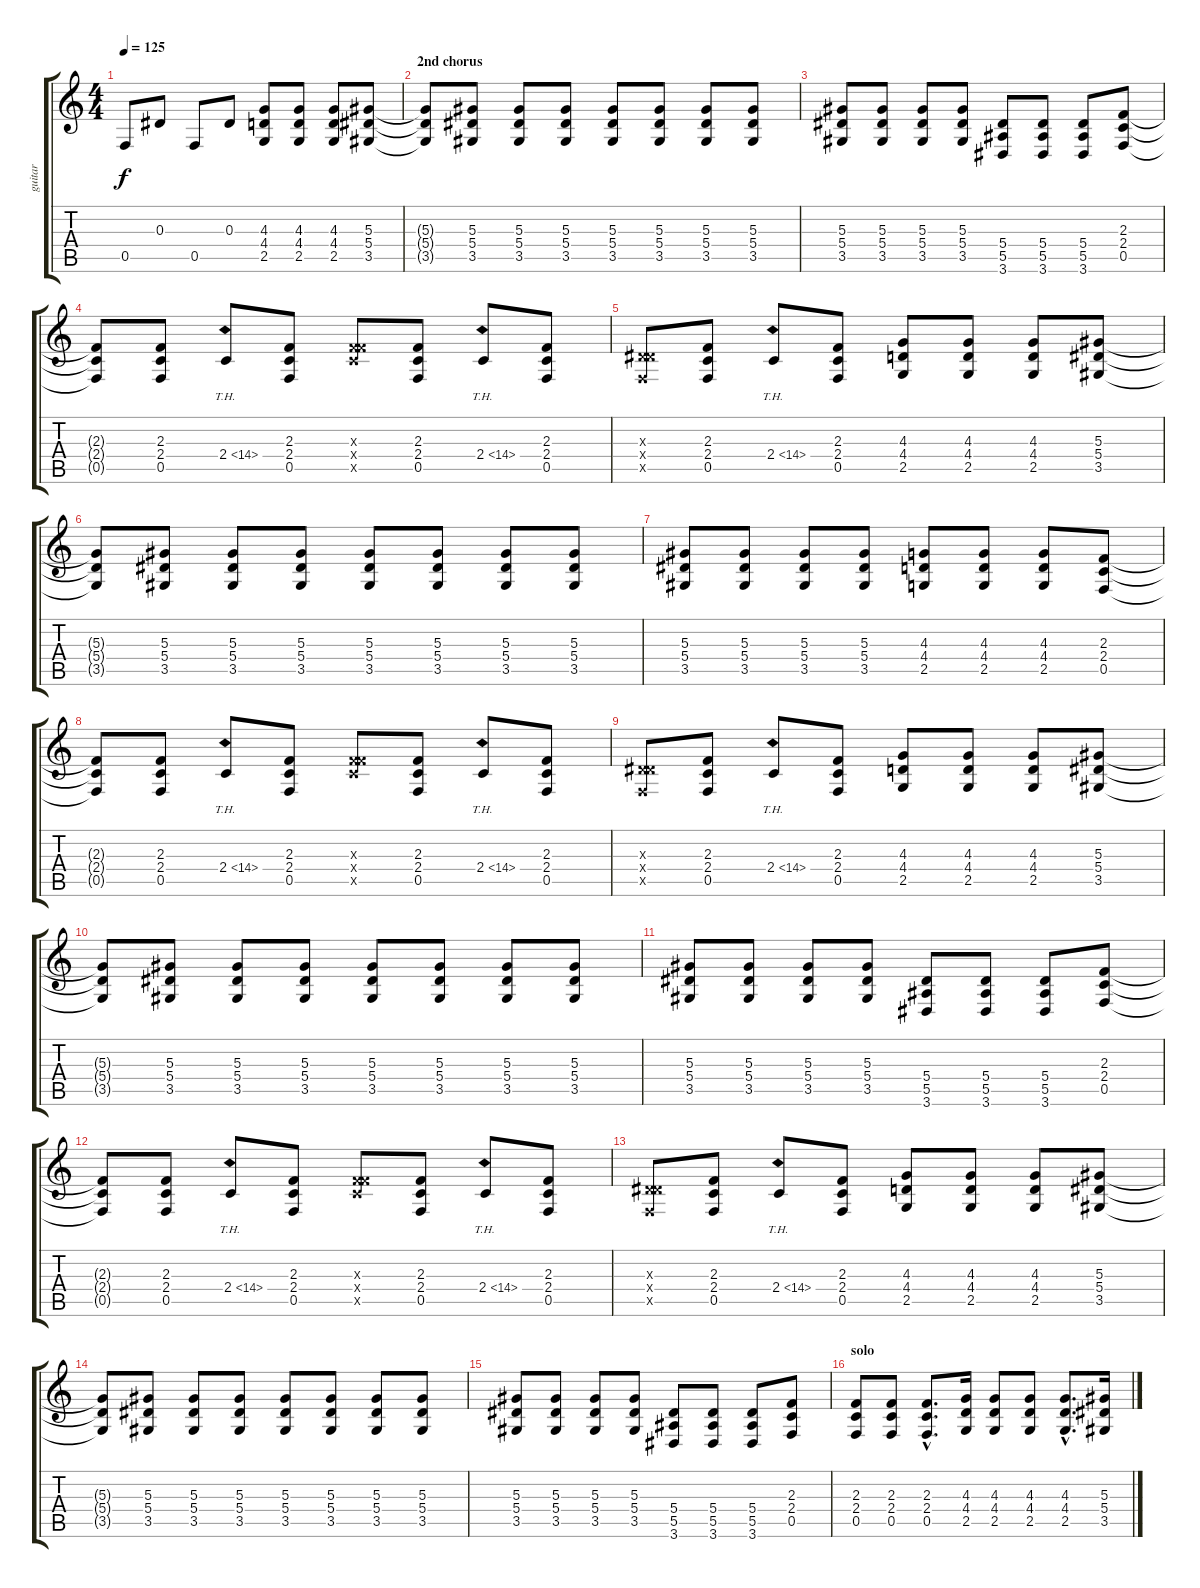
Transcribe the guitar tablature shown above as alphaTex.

\track ("guitar" "guitar") {instrument overdrivenguitar}
\staff {score tabs}
\tuning (C4 G3 Eb3 Bb2 F2 C2) {hide}
\ts (4 4)
\tempo 125
\clef g2
\ks c
0.5.8{dy f} 0.3.8 0.5.8 0.3.8 (4.3 4.4 2.5).8 (4.3 4.4 2.5).8 (4.3 4.4 2.5).8 (5.3 5.4 3.5).8 |
\section ("" "2nd chorus")
(5.3{t} 5.4{t} 3.5{t}).8 (5.3 5.4 3.5).8 (5.3 5.4 3.5).8 (5.3 5.4 3.5).8 (5.3 5.4 3.5).8 (5.3 5.4 3.5).8 (5.3 5.4 3.5).8 (5.3 5.4 3.5).8 |
(5.3 5.4 3.5).8 (5.3 5.4 3.5).8 (5.3 5.4 3.5).8 (5.3 5.4 3.5).8 (5.4 5.5 3.6).8 (5.4 5.5 3.6).8 (5.4 5.5 3.6).8 (2.3 2.4 0.5).8 |
(2.3{t} 2.4{t} 0.5{t}).8 (2.3 2.4 0.5).8 2.4{th 12}.8 (2.3 2.4 0.5).8 (2.3{x} 7.4{x} 7.5{x}).8 (2.3 2.4 0.5).8 2.4{th 12}.8 (2.3 2.4 0.5).8 |
(0.3{x} 5.4{x} 0.5{x}).8 (2.3 2.4 0.5).8 2.4{th 12}.8 (2.3 2.4 0.5).8 (4.3 4.4 2.5).8 (4.3 4.4 2.5).8 (4.3 4.4 2.5).8 (5.3 5.4 3.5).8 |
(5.3{t} 5.4{t} 3.5{t}).8 (5.3 5.4 3.5).8 (5.3 5.4 3.5).8 (5.3 5.4 3.5).8 (5.3 5.4 3.5).8 (5.3 5.4 3.5).8 (5.3 5.4 3.5).8 (5.3 5.4 3.5).8 |
(5.3 5.4 3.5).8 (5.3 5.4 3.5).8 (5.3 5.4 3.5).8 (5.3 5.4 3.5).8 (4.3 4.4 2.5).8 (4.3 4.4 2.5).8 (4.3 4.4 2.5).8 (2.3 2.4 0.5).8 |
(2.3{t} 2.4{t} 0.5{t}).8 (2.3 2.4 0.5).8 2.4{th 12}.8 (2.3 2.4 0.5).8 (2.3{x} 7.4{x} 7.5{x}).8 (2.3 2.4 0.5).8 2.4{th 12}.8 (2.3 2.4 0.5).8 |
(0.3{x} 5.4{x} 0.5{x}).8 (2.3 2.4 0.5).8 2.4{th 12}.8 (2.3 2.4 0.5).8 (4.3 4.4 2.5).8 (4.3 4.4 2.5).8 (4.3 4.4 2.5).8 (5.3 5.4 3.5).8 |
(5.3{t} 5.4{t} 3.5{t}).8 (5.3 5.4 3.5).8 (5.3 5.4 3.5).8 (5.3 5.4 3.5).8 (5.3 5.4 3.5).8 (5.3 5.4 3.5).8 (5.3 5.4 3.5).8 (5.3 5.4 3.5).8 |
(5.3 5.4 3.5).8 (5.3 5.4 3.5).8 (5.3 5.4 3.5).8 (5.3 5.4 3.5).8 (5.4 5.5 3.6).8 (5.4 5.5 3.6).8 (5.4 5.5 3.6).8 (2.3 2.4 0.5).8 |
(2.3{t} 2.4{t} 0.5{t}).8 (2.3 2.4 0.5).8 2.4{th 12}.8 (2.3 2.4 0.5).8 (2.3{x} 7.4{x} 7.5{x}).8 (2.3 2.4 0.5).8 2.4{th 12}.8 (2.3 2.4 0.5).8 |
(0.3{x} 5.4{x} 0.5{x}).8 (2.3 2.4 0.5).8 2.4{th 12}.8 (2.3 2.4 0.5).8 (4.3 4.4 2.5).8 (4.3 4.4 2.5).8 (4.3 4.4 2.5).8 (5.3 5.4 3.5).8 |
(5.3{t} 5.4{t} 3.5{t}).8 (5.3 5.4 3.5).8 (5.3 5.4 3.5).8 (5.3 5.4 3.5).8 (5.3 5.4 3.5).8 (5.3 5.4 3.5).8 (5.3 5.4 3.5).8 (5.3 5.4 3.5).8 |
(5.3 5.4 3.5).8 (5.3 5.4 3.5).8 (5.3 5.4 3.5).8 (5.3 5.4 3.5).8 (5.4 5.5 3.6).8 (5.4 5.5 3.6).8 (5.4 5.5 3.6).8 (2.3 2.4 0.5).8 |
\section ("" "solo")
(2.3 2.4 0.5).8 (2.3 2.4 0.5).8 (2.3{hac} 2.4{hac} 0.5{hac}).8{d} (4.3 4.4 2.5).16 (4.3 4.4 2.5).8 (4.3 4.4 2.5).8 (4.3{hac} 4.4{hac} 2.5{hac}).8{d} (5.3 5.4 3.5).16
